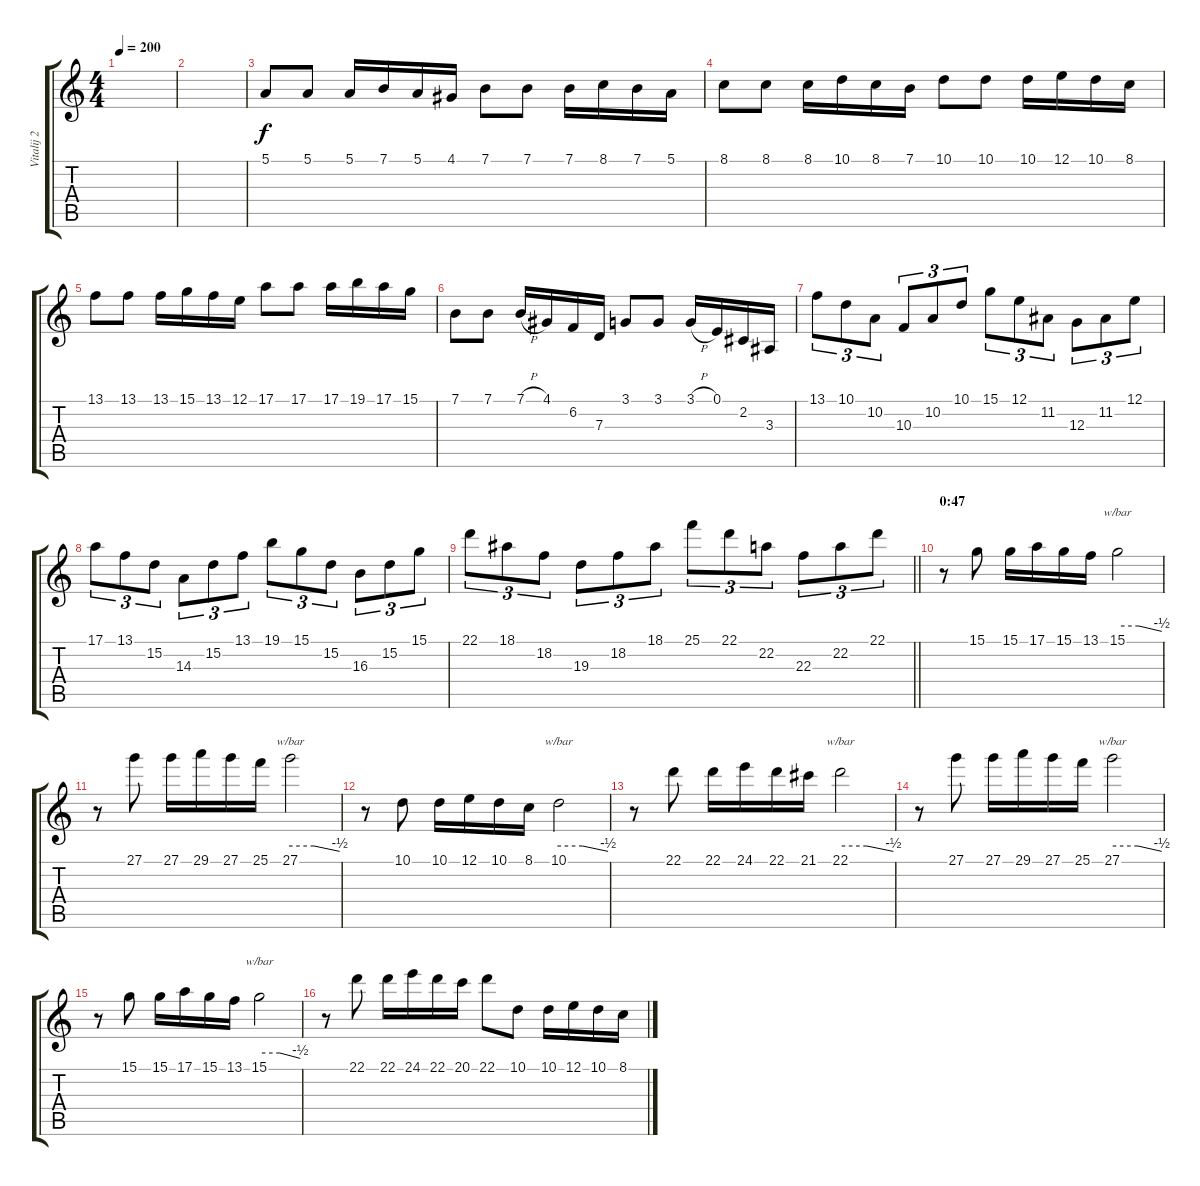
\track ("Vitalij 2" "Vitalij 2") {instrument acousticgrandpiano}
\staff {score tabs}
\tuning (E4 B3 G3 D3 A2 E2) {hide}
\ts (4 4)
\tempo 200
\clef g2
\ks c
|
|
5.1.8{instrument harpsichord} 5.1.8 5.1.16 7.1.16 5.1.16 4.1.16 7.1.8 7.1.8 7.1.16 8.1.16 7.1.16 5.1.16 |
8.1.8 8.1.8 8.1.16 10.1.16 8.1.16 7.1.16 10.1.8 10.1.8 10.1.16 12.1.16 10.1.16 8.1.16 |
13.1.8 13.1.8 13.1.16 15.1.16 13.1.16 12.1.16 17.1.8 17.1.8 17.1.16 19.1.16 17.1.16 15.1.16 |
7.1.8 7.1.8 7.1{h}.16 4.1.16 6.2.16 7.3.16 3.1.8 3.1.8 3.1{h}.16 0.1.16 2.2.16 3.3.16 |
13.1.8{tu (3 2)} 10.1.8{tu (3 2)} 10.2.8{tu (3 2)} 10.3.8{tu (3 2)} 10.2.8{tu (3 2)} 10.1.8{tu (3 2)} 15.1.8{tu (3 2)} 12.1.8{tu (3 2)} 11.2.8{tu (3 2)} 12.3.8{tu (3 2)} 11.2.8{tu (3 2)} 12.1.8{tu (3 2)} |
17.1.8{tu (3 2)} 13.1.8{tu (3 2)} 15.2.8{tu (3 2)} 14.3.8{tu (3 2)} 15.2.8{tu (3 2)} 13.1.8{tu (3 2)} 19.1.8{tu (3 2)} 15.1.8{tu (3 2)} 15.2.8{tu (3 2)} 16.3.8{tu (3 2)} 15.2.8{tu (3 2)} 15.1.8{tu (3 2)} |
\barLineRight lightlight
22.1.8{tu (3 2)} 18.1.8{tu (3 2)} 18.2.8{tu (3 2)} 19.3.8{tu (3 2)} 18.2.8{tu (3 2)} 18.1.8{tu (3 2)} 25.1.8{tu (3 2)} 22.1.8{tu (3 2)} 22.2.8{tu (3 2)} 22.3.8{tu (3 2)} 22.2.8{tu (3 2)} 22.1.8{tu (3 2)} |
\section ("" "0:47")
r.8{instrument lead1square} 15.1.8 15.1.16 17.1.16 15.1.16 13.1.16 15.1.2{tbe (custom default 0 0 29 0 60 -2)} |
r.8 27.1.8 27.1.16 29.1.16 27.1.16 25.1.16 27.1.2{tbe (custom default 0 0 29 0 60 -2)} |
r.8 10.1.8 10.1.16 12.1.16 10.1.16 8.1.16 10.1.2{tbe (custom default 0 0 29 0 60 -2)} |
r.8 22.1.8 22.1.16 24.1.16 22.1.16 21.1.16 22.1.2{tbe (custom default 0 0 30 0 60 -2)} |
r.8 27.1.8 27.1.16 29.1.16 27.1.16 25.1.16 27.1.2{tbe (custom default 0 0 31 0 60 -2)} |
r.8 15.1.8 15.1.16 17.1.16 15.1.16 13.1.16 15.1.2{tbe (custom default 0 0 30 0 60 -2)} |
r.8 22.1.8 22.1.16 24.1.16 22.1.16 20.1.16 22.1.8 10.1.8 10.1.16 12.1.16 10.1.16 8.1.16
